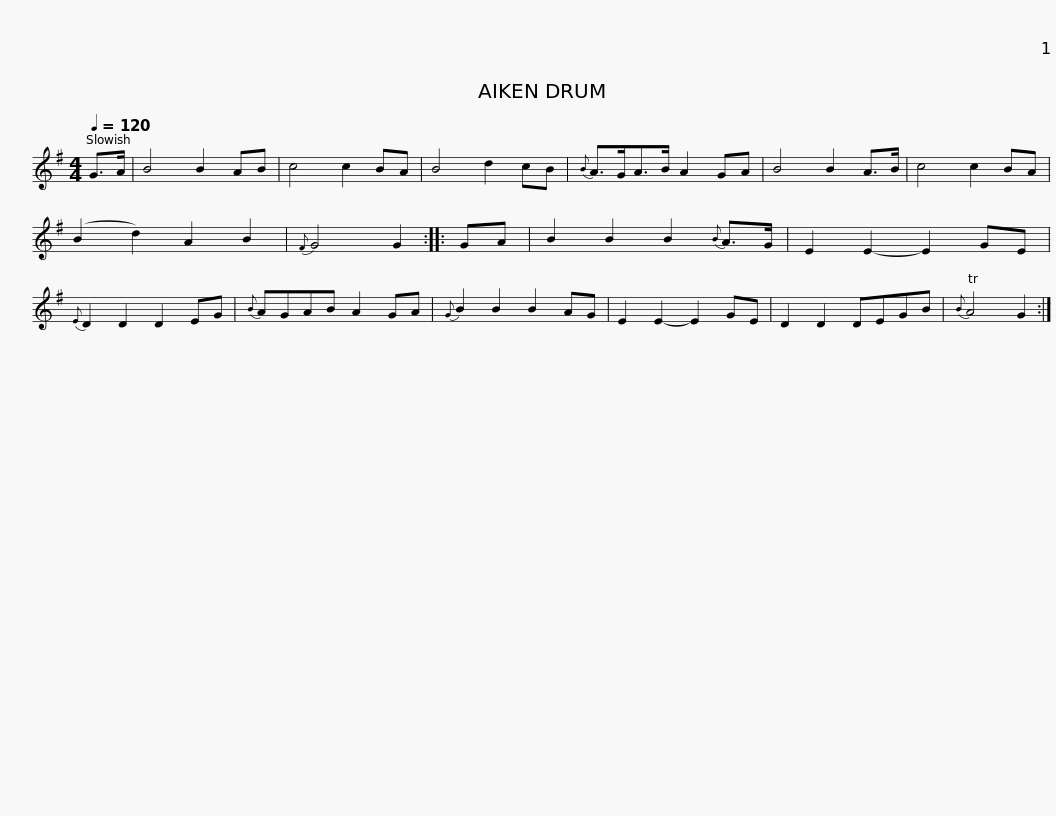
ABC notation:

X:1
L:1/8
Q:1/4=120
M:4/4
I:linebreak $
K:G
V:1 treble
V:1
 G>A | B4 B2 AB | c4 c2 BA | B4 d2 cB |{B} A>GA>B A2 GA | %5
 B4 B2 A>B | c4 c2 BA | (B2 d2) A2 B2 |{F} G4 G2 ::$ GA | %10
 B2 B2 B2{B} A>G | E2 E2- E2 GE |{E} D2 D2 D2 EG |{B} AGAB A2 GA |{G} B2 B2 B2 AG | %15
 E2 E2- E2 GE |$ D2 D2 DEGB |{B} TA4 G2 :| %18
